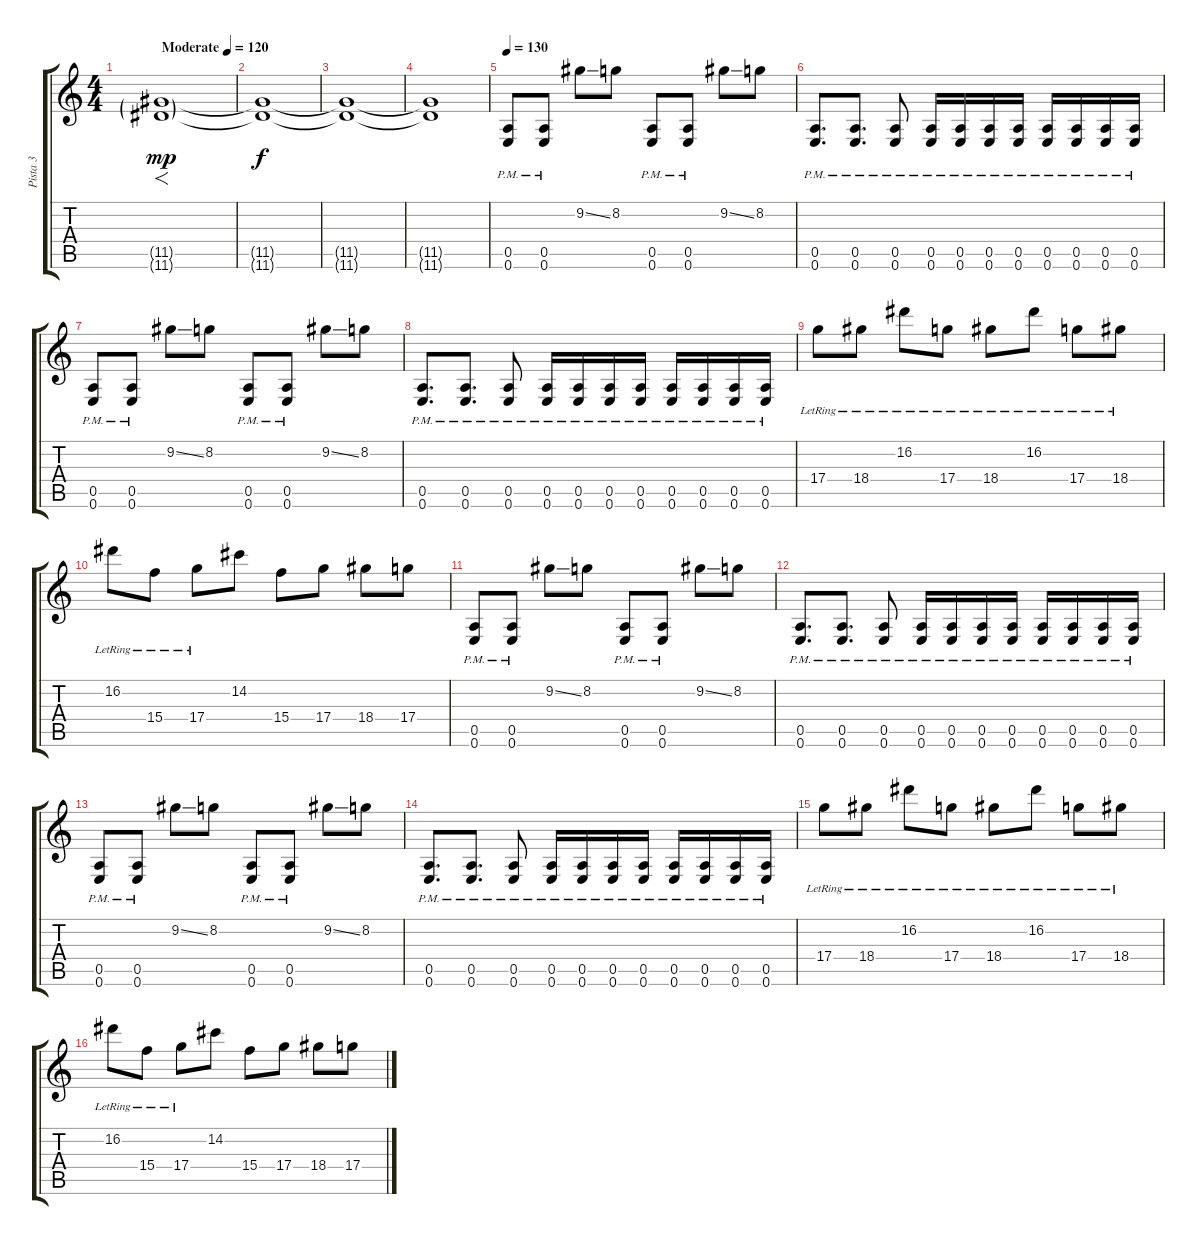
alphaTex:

\track ("Pista 3" "Pista 3") {instrument overdrivenguitar}
\staff {score tabs}
\tuning (E4 B3 G3 D3 A2 E2) {hide}
\ts (4 4)
\tempo (120 "Moderate")
\clef g2
\ks c
(11.5{g} 11.6{g}).1{f dy mp instrument overdrivenguitar} |
(11.5{t} 11.6{t}).1{dy f} |
(11.5{t} 11.6{t}).1 |
(11.5{t} 11.6{t}).1{volume 0} |
\tempo 130
(0.5{pm} 0.6{pm}).8{volume 10} (0.5{pm} 0.6{pm}).8 9.2{ss}.8 8.2.8 (0.5{pm} 0.6{pm}).8 (0.5{pm} 0.6{pm}).8 9.2{ss}.8 8.2.8 |
(0.5{pm} 0.6{pm}).8{d} (0.5{pm} 0.6{pm}).8{d} (0.5{pm} 0.6{pm}).8 (0.5{pm} 0.6{pm}).16 (0.5{pm} 0.6{pm}).16 (0.5{pm} 0.6{pm}).16 (0.5{pm} 0.6{pm}).16 (0.5{pm} 0.6{pm}).16 (0.5{pm} 0.6{pm}).16 (0.5{pm} 0.6{pm}).16 (0.5{pm} 0.6{pm}).16 |
(0.5{pm} 0.6{pm}).8 (0.5{pm} 0.6{pm}).8 9.2{ss}.8 8.2.8 (0.5{pm} 0.6{pm}).8 (0.5{pm} 0.6{pm}).8 9.2{ss}.8 8.2.8 |
(0.5{pm} 0.6{pm}).8{d} (0.5{pm} 0.6{pm}).8{d} (0.5{pm} 0.6{pm}).8 (0.5{pm} 0.6{pm}).16 (0.5{pm} 0.6{pm}).16 (0.5{pm} 0.6{pm}).16 (0.5{pm} 0.6{pm}).16 (0.5{pm} 0.6{pm}).16 (0.5{pm} 0.6{pm}).16 (0.5{pm} 0.6{pm}).16 (0.5{pm} 0.6{pm}).16 |
17.4{lr}.8 18.4{lr}.8 16.2{lr}.8 17.4{lr}.8 18.4{lr}.8 16.2{lr}.8 17.4{lr}.8 18.4{lr}.8 |
16.2{lr}.8 15.4{lr}.8 17.4{lr}.8 14.2.8 15.4.8 17.4.8 18.4.8 17.4.8 |
(0.5{pm} 0.6{pm}).8 (0.5{pm} 0.6{pm}).8 9.2{ss}.8 8.2.8 (0.5{pm} 0.6{pm}).8 (0.5{pm} 0.6{pm}).8 9.2{ss}.8 8.2.8 |
(0.5{pm} 0.6{pm}).8{d} (0.5{pm} 0.6{pm}).8{d} (0.5{pm} 0.6{pm}).8 (0.5{pm} 0.6{pm}).16 (0.5{pm} 0.6{pm}).16 (0.5{pm} 0.6{pm}).16 (0.5{pm} 0.6{pm}).16 (0.5{pm} 0.6{pm}).16 (0.5{pm} 0.6{pm}).16 (0.5{pm} 0.6{pm}).16 (0.5{pm} 0.6{pm}).16 |
(0.5{pm} 0.6{pm}).8 (0.5{pm} 0.6{pm}).8 9.2{ss}.8 8.2.8 (0.5{pm} 0.6{pm}).8 (0.5{pm} 0.6{pm}).8 9.2{ss}.8 8.2.8 |
(0.5{pm} 0.6{pm}).8{d} (0.5{pm} 0.6{pm}).8{d} (0.5{pm} 0.6{pm}).8 (0.5{pm} 0.6{pm}).16 (0.5{pm} 0.6{pm}).16 (0.5{pm} 0.6{pm}).16 (0.5{pm} 0.6{pm}).16 (0.5{pm} 0.6{pm}).16 (0.5{pm} 0.6{pm}).16 (0.5{pm} 0.6{pm}).16 (0.5{pm} 0.6{pm}).16 |
17.4{lr}.8 18.4{lr}.8 16.2{lr}.8 17.4{lr}.8 18.4{lr}.8 16.2{lr}.8 17.4{lr}.8 18.4{lr}.8 |
16.2{lr}.8 15.4{lr}.8 17.4{lr}.8 14.2.8 15.4.8 17.4.8 18.4.8 17.4.8
